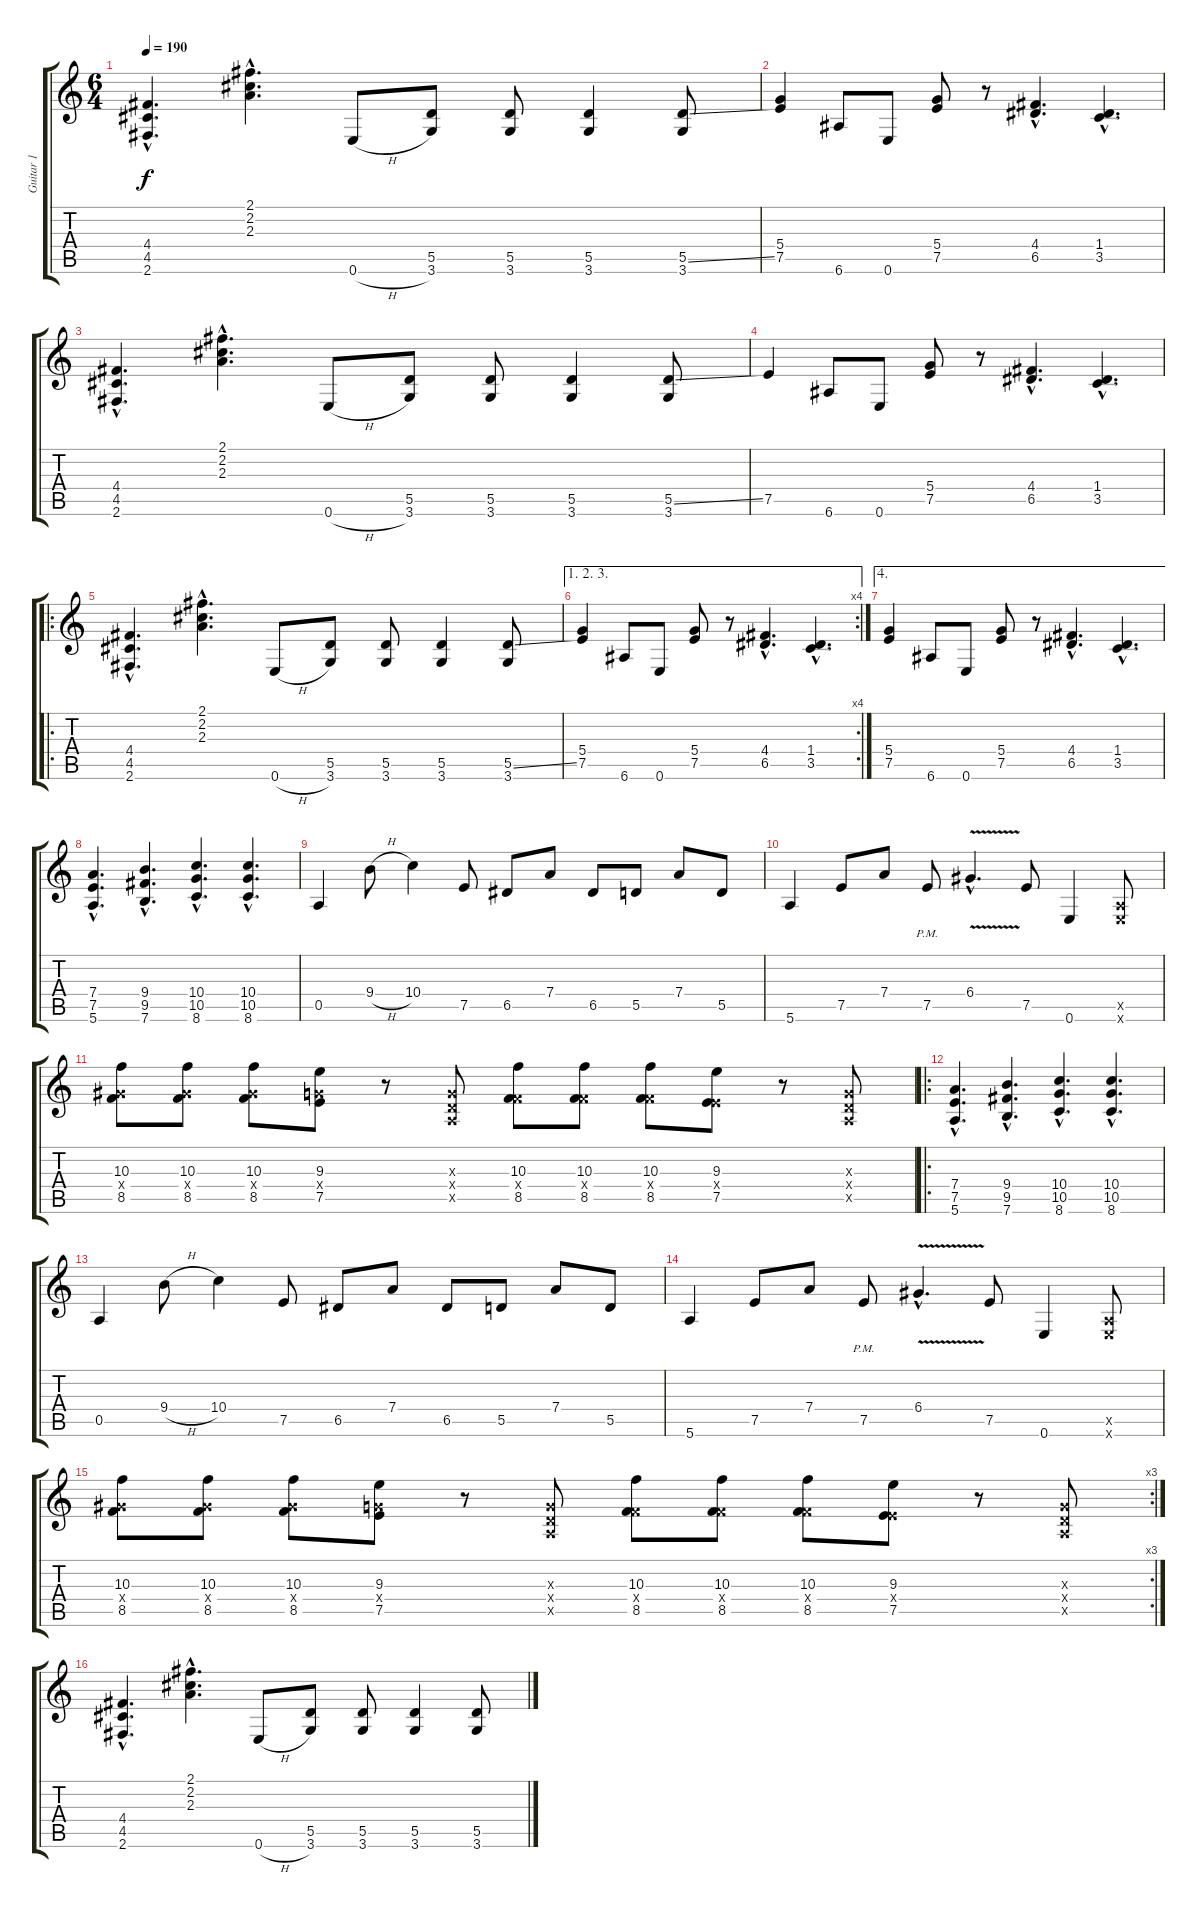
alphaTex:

\track ("Guitar 1" "Guitar 1") {instrument distortionguitar}
\staff {score tabs}
\tuning (E4 B3 G3 D3 A2 E2) {hide}
\ts (6 4)
\tempo 190
\clef g2
\ks c
(4.4{hac} 4.5{hac} 2.6{hac}).4{d dy f instrument distortionguitar} (2.1{hac} 2.2{hac} 2.3{hac}).4{d} 0.6{h}.8 (5.5 3.6).8 (5.5 3.6).8 (5.5 3.6).4 (5.5{ss} 3.6).8 |
(5.4 7.5).4 6.6.8 0.6.8 (5.4 7.5).8 r.8 (4.4{hac} 6.5{hac}).4{d} (1.4{hac} 3.5{hac}).4{d} |
(4.4{hac} 4.5{hac} 2.6{hac}).4{d} (2.1{hac} 2.2{hac} 2.3{hac}).4{d} 0.6{h}.8 (5.5 3.6).8 (5.5 3.6).8 (5.5 3.6).4 (5.5{ss} 3.6).8 |
7.5.4 6.6.8 0.6.8 (5.4 7.5).8 r.8 (4.4{hac} 6.5{hac}).4{d} (1.4{hac} 3.5{hac}).4{d} |
\ro
(4.4{hac} 4.5{hac} 2.6{hac}).4{d} (2.1{hac} 2.2{hac} 2.3{hac}).4{d} 0.6{h}.8 (5.5 3.6).8 (5.5 3.6).8 (5.5 3.6).4 (5.5{ss} 3.6).8 |
\ae (1 2 3)
\rc 4
(5.4 7.5).4 6.6.8 0.6.8 (5.4 7.5).8 r.8 (4.4{hac} 6.5{hac}).4{d} (1.4{hac} 3.5{hac}).4{d} |
\ae 4
(5.4 7.5).4 6.6.8 0.6.8 (5.4 7.5).8 r.8 (4.4{hac} 6.5{hac}).4{d} (1.4{hac} 3.5{hac}).4{d} |
(7.4{hac} 7.5{hac} 5.6{hac}).4{d} (9.4{hac} 9.5{hac} 7.6{hac}).4{d} (10.4{hac} 10.5{hac} 8.6{hac}).4{d} (10.4{hac} 10.5{hac} 8.6{hac}).4{d} |
0.5.4 9.4{h}.8 10.4.4 7.5.8 6.5.8 7.4.8 6.5.8 5.5.8 7.4.8 5.5.8 |
5.6.4 7.5.8 7.4.8 7.5{pm}.8 6.4{v hac}.4{d} 7.5.8 0.6.4 (0.5{x} 0.6{x}).8 |
(10.3 6.4{x} 8.5).8 (10.3 6.4{x} 8.5).8 (10.3 6.4{x} 8.5).8 (9.3 5.4{x} 7.5).8 r.8 (0.3{x} 0.4{x} 0.5{x}).8 (10.3 3.4{x} 8.5).8 (10.3 3.4{x} 8.5).8 (10.3 3.4{x} 8.5).8 (9.3 2.4{x} 7.5).8 r.8 (0.3{x} 0.4{x} 0.5{x}).8 |
\ro
(7.4{hac} 7.5{hac} 5.6{hac}).4{d} (9.4{hac} 9.5{hac} 7.6{hac}).4{d} (10.4{hac} 10.5{hac} 8.6{hac}).4{d} (10.4{hac} 10.5{hac} 8.6{hac}).4{d} |
0.5.4 9.4{h}.8 10.4.4 7.5.8 6.5.8 7.4.8 6.5.8 5.5.8 7.4.8 5.5.8 |
5.6.4 7.5.8 7.4.8 7.5{pm}.8 6.4{v hac}.4{d} 7.5.8 0.6.4 (0.5{x} 0.6{x}).8 |
\rc 3
(10.3 6.4{x} 8.5).8 (10.3 6.4{x} 8.5).8 (10.3 6.4{x} 8.5).8 (9.3 5.4{x} 7.5).8 r.8 (0.3{x} 0.4{x} 0.5{x}).8 (10.3 3.4{x} 8.5).8 (10.3 3.4{x} 8.5).8 (10.3 3.4{x} 8.5).8 (9.3 2.4{x} 7.5).8 r.8 (0.3{x} 0.4{x} 0.5{x}).8 |
(4.4{hac} 4.5{hac} 2.6{hac}).4{d} (2.1{hac} 2.2{hac} 2.3{hac}).4{d} 0.6{h}.8 (5.5 3.6).8 (5.5 3.6).8 (5.5 3.6).4 (5.5{ss} 3.6).8
